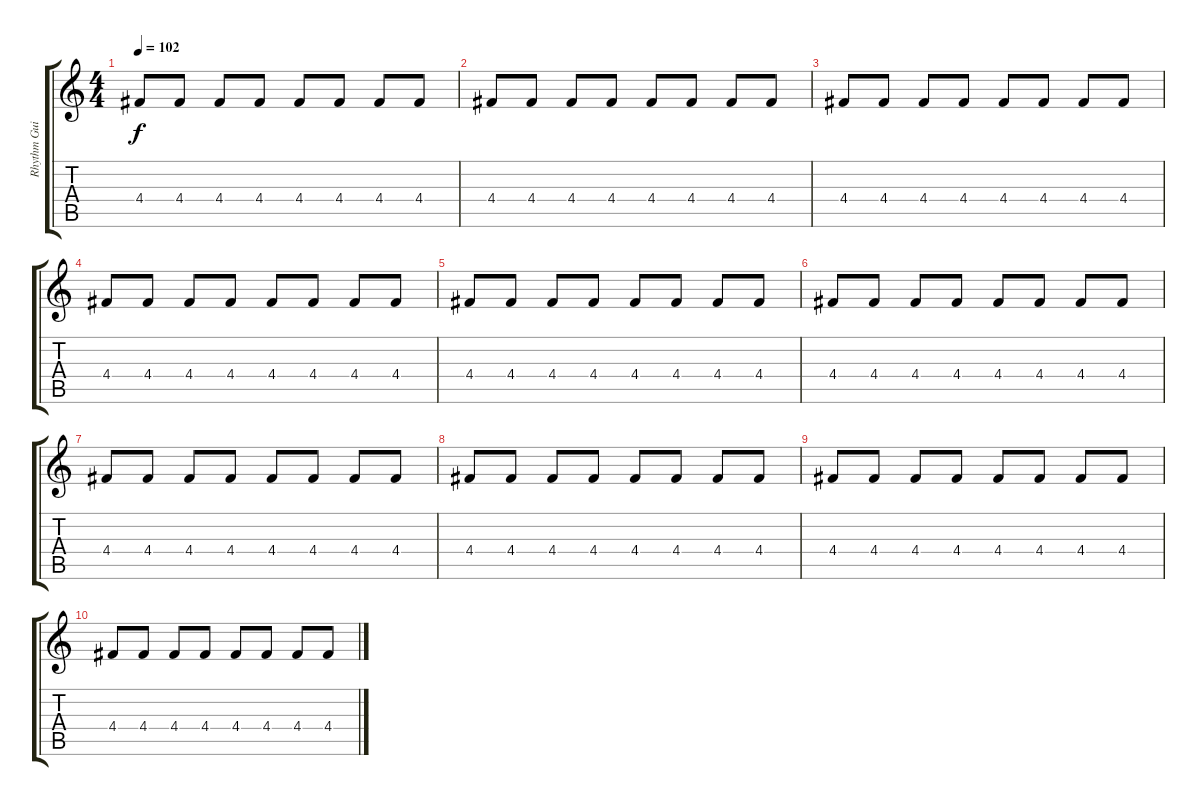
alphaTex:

\track ("Rhythm Guitar" "Rhythm Gui") {instrument electricguitarjazz}
\staff {score tabs}
\tuning (E4 B3 G3 D3 A2 E2) {hide}
\ts (4 4)
\tempo 102
\clef g2
\ks c
4.4.8{dy f} 4.4.8 4.4.8 4.4.8 4.4.8 4.4.8 4.4.8 4.4.8 |
4.4.8 4.4.8 4.4.8 4.4.8 4.4.8 4.4.8 4.4.8 4.4.8 |
4.4.8 4.4.8 4.4.8 4.4.8 4.4.8 4.4.8 4.4.8 4.4.8 |
4.4.8 4.4.8 4.4.8 4.4.8 4.4.8 4.4.8 4.4.8 4.4.8 |
4.4.8 4.4.8 4.4.8 4.4.8 4.4.8 4.4.8 4.4.8 4.4.8 |
4.4.8 4.4.8 4.4.8 4.4.8 4.4.8 4.4.8 4.4.8 4.4.8 |
4.4.8 4.4.8 4.4.8 4.4.8 4.4.8 4.4.8 4.4.8 4.4.8 |
4.4.8 4.4.8 4.4.8 4.4.8 4.4.8 4.4.8 4.4.8 4.4.8 |
4.4.8 4.4.8 4.4.8 4.4.8 4.4.8 4.4.8 4.4.8 4.4.8 |
4.4.8 4.4.8 4.4.8 4.4.8 4.4.8 4.4.8 4.4.8 4.4.8
